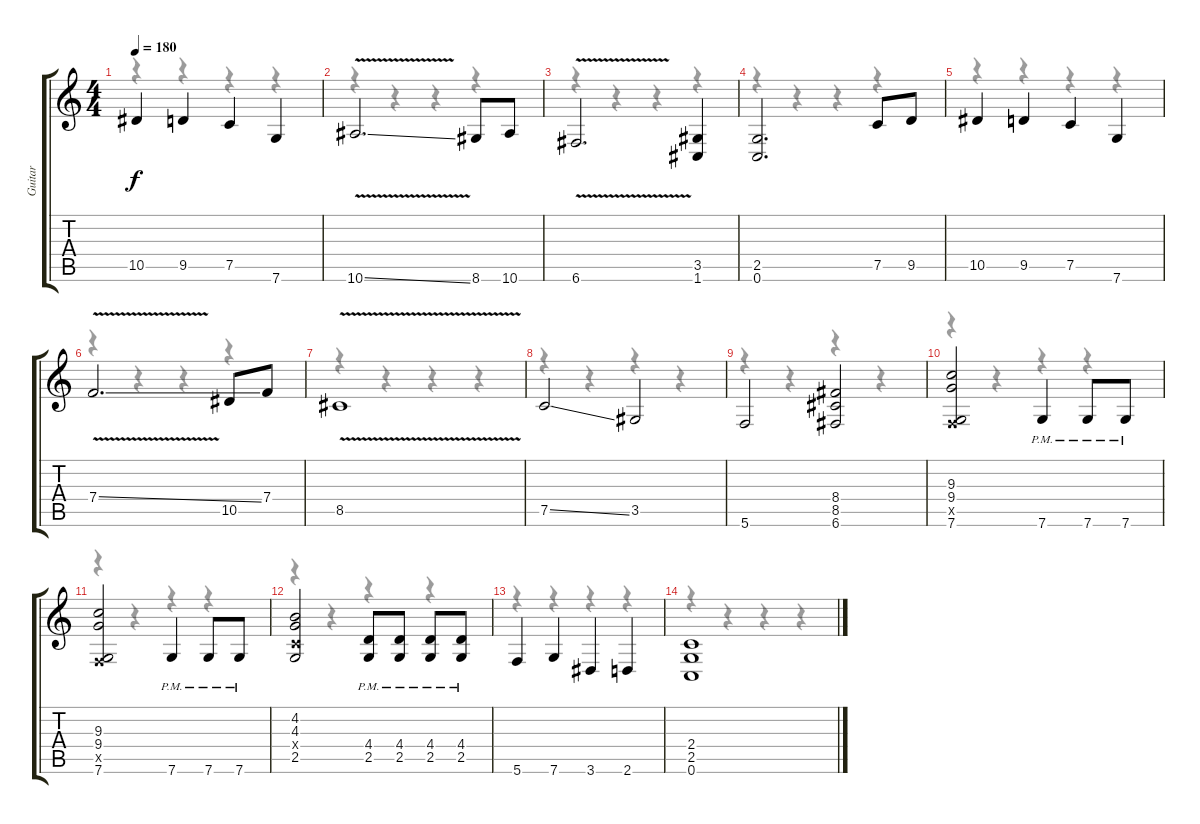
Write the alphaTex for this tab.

\track ("Guitar" "Guitar") {instrument distortionguitar}
\staff {score tabs}
\tuning (C4 G3 Eb3 Bb2 F2 C2) {hide}
\voice
\ts (4 4)
\tempo 180
\clef g2
\ks c
10.5.4{dy f} 9.5.4 7.5.4 7.6.4 |
10.6{v ss}.2{d} 8.6.8 10.6.8 |
6.6{v}.2{d} (3.5 1.6).4 |
(2.5 0.6).2{d} 7.5.8 9.5.8 |
10.5.4 9.5.4 7.5.4 7.6.4 |
7.4{v ss}.2{d} 10.5.8 7.4.8 |
8.5{v}.1 |
7.5{ss}.2 3.5.2 |
5.6.2 (8.4 8.5 6.6).2 |
(9.3 9.4 0.5{x} 7.6).2 7.6{pm}.4 7.6{pm}.8 7.6{pm}.8 |
(9.3 9.4 0.5{x} 7.6).2 7.6{pm}.4 7.6{pm}.8 7.6{pm}.8 |
(4.2 4.3 2.4{x} 2.5).2 (4.4 2.5{pm}).8 (4.4 2.5{pm}).8 (4.4 2.5{pm}).8 (4.4 2.5{pm}).8 |
5.6.4 7.6.4 3.6.4 2.6.4 |
(2.4 2.5 0.6).1
\voice
\clef g2
\ottava regular
\simile none
\ks c
r.4{dy f} r.4 r.4 r.4 |
r.4 r.4 r.4 r.4 |
r.4 r.4 r.4 r.4 |
r.4 r.4 r.4 r.4 |
r.4 r.4 r.4 r.4 |
r.4 r.4 r.4 r.4 |
r.4 r.4 r.4 r.4 |
r.4 r.4 r.4 r.4 |
r.4 r.4 r.4 r.4 |
r.4 r.4 r.4 r.4 |
r.4 r.4 r.4 r.4 |
r.4 r.4 r.4 r.4 |
r.4 r.4 r.4 r.4 |
r.4 r.4 r.4 r.4
